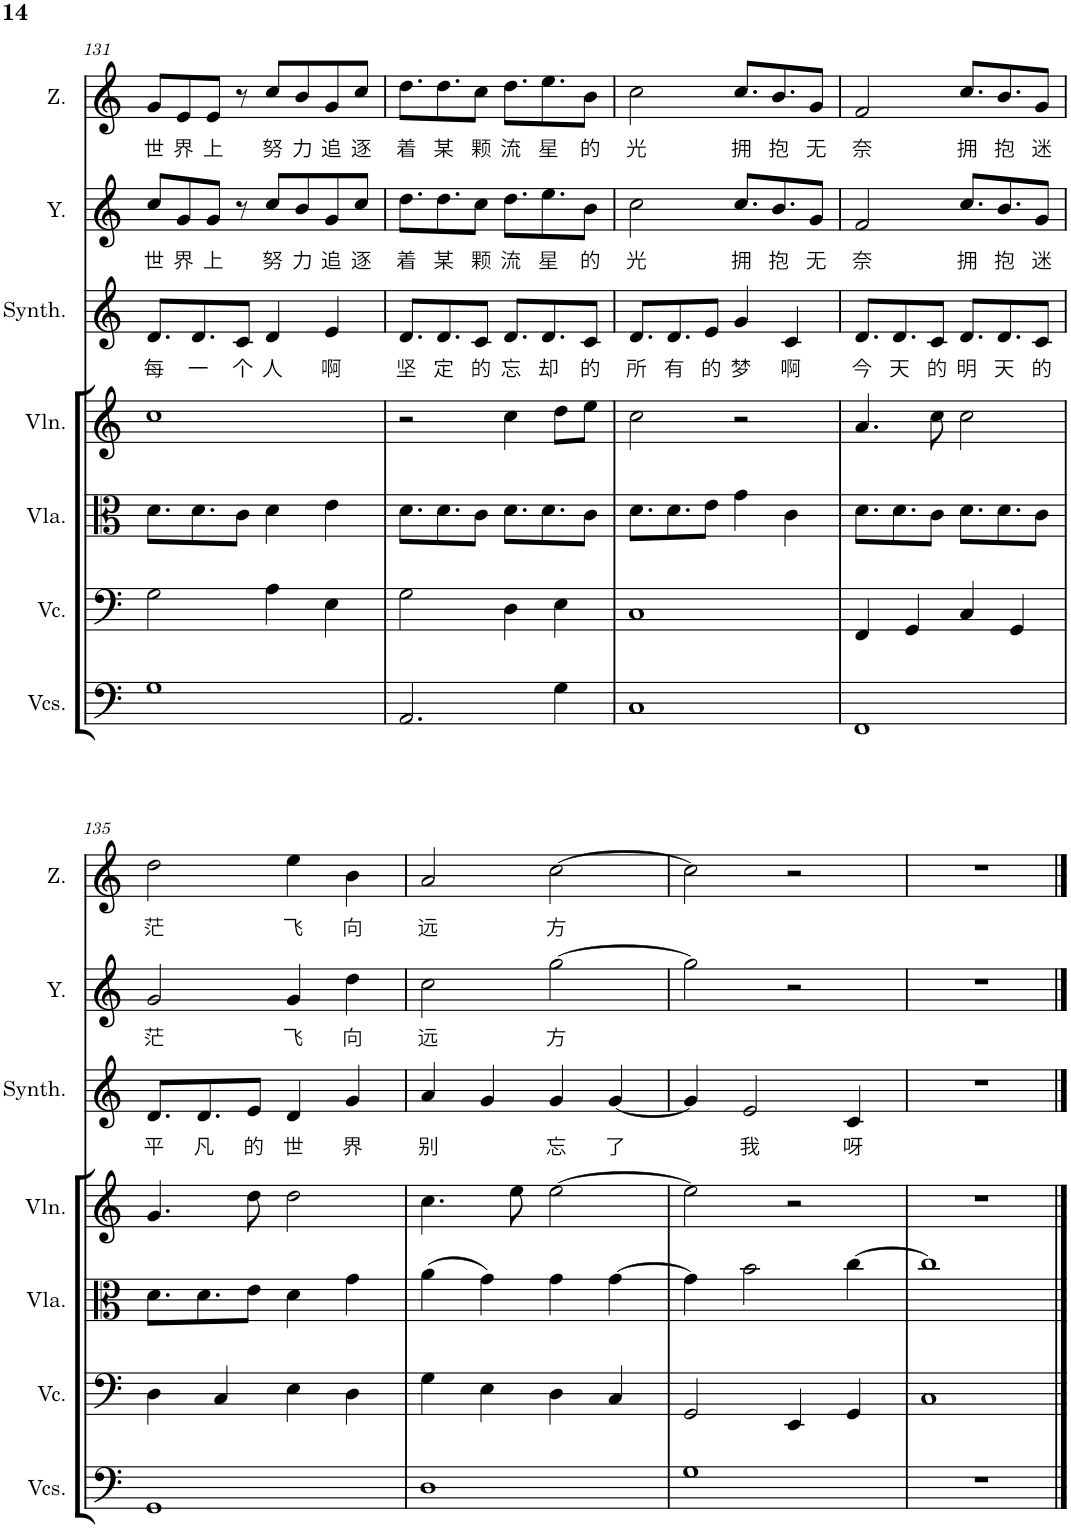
**kern	**kern	**kern	**kern	**kern	**text	**kern	**text	**kern	**text
*part7	*part6	*part5	*part4	*part3	*part3	*part2	*part2	*part1	*part1
*staff7	*staff6	*staff5	*staff4	*staff3	*staff3	*staff2	*staff2	*staff1	*staff1
*I"乐队大提琴	*I"大提琴	*I"中提琴	*I"小提琴	*I"合唱	*	*I"殷间	*	*I"周聿	*
!!LO:PB:g=z
*clefF4	*clefF4	*clefC3	*clefG2	*clefG2	*	*clefG2	*	*clefG2	*
*k[]	*k[]	*k[]	*k[]	*k[]	*	*k[]	*	*k[]	*
*M4/4	*M4/4	*M4/4	*M4/4	*M4/4	*	*M4/4	*	*M4/4	*
=131	=131	=131	=131	=131	=131	=131	=131	=131	=131
!	!	!	!	!	!LO:LY:b	!	!LO:LY:b	!	!LO:LY:b
1G	2G\	8.d\L	1cc	8.d/L	每	8cc/L	世	8g/L	世
!	!	!	!	!	!	!	!LO:LY:b	!	!LO:LY:b
.	.	.	.	.	.	8g/	界	8e/	界
!	!	!	!	!	!LO:LY:b	!	!	!	!
.	.	8.d\	.	8.d/	一	.	.	.	.
!	!	!	!	!	!	!	!LO:LY:b	!	!LO:LY:b
.	.	.	.	.	.	8g/J	上	8e/J	上
!	!	!	!	!	!LO:LY:b	!	!	!	!
.	.	8c\J	.	8c/J	个	8r	.	8r	.
!	!	!	!	!	!LO:LY:b	!	!LO:LY:b	!	!LO:LY:b
.	4A\	4d\	.	4d/	人	8cc/L	努	8cc/L	努
!	!	!	!	!	!	!	!LO:LY:b	!	!LO:LY:b
.	.	.	.	.	.	8b/	力	8b/	力
!	!	!	!	!	!LO:LY:b	!	!LO:LY:b	!	!LO:LY:b
.	4E\	4e\	.	4e/	啊	8g/	追	8g/	追
!	!	!	!	!	!	!	!LO:LY:b	!	!LO:LY:b
.	.	.	.	.	.	8cc/J	逐	8cc/J	逐
=132	=132	=132	=132	=132	=132	=132	=132	=132	=132
!	!	!	!	!	!LO:LY:b	!	!LO:LY:b	!	!LO:LY:b
2.AA/	2G\	8.d\L	2r	8.d/L	坚	8.dd\L	着	8.dd\L	着
!	!	!	!	!	!LO:LY:b	!	!LO:LY:b	!	!LO:LY:b
.	.	8.d\	.	8.d/	定	8.dd\	某	8.dd\	某
!	!	!	!	!	!LO:LY:b	!	!LO:LY:b	!	!LO:LY:b
.	.	8c\J	.	8c/J	的	8cc\J	颗	8cc\J	颗
!	!	!	!	!	!LO:LY:b	!	!LO:LY:b	!	!LO:LY:b
.	4D\	8.d\L	4cc\	8.d/L	忘	8.dd\L	流	8.dd\L	流
!	!	!	!	!	!LO:LY:b	!	!LO:LY:b	!	!LO:LY:b
.	.	8.d\	.	8.d/	却	8.ee\	星	8.ee\	星
4G\	4E\	.	8dd\L	.	.	.	.	.	.
!	!	!	!	!	!LO:LY:b	!	!LO:LY:b	!	!LO:LY:b
.	.	8c\J	8ee\J	8c/J	的	8b\J	的	8b\J	的
=133	=133	=133	=133	=133	=133	=133	=133	=133	=133
!	!	!	!	!	!LO:LY:b	!	!LO:LY:b	!	!LO:LY:b
1C	1C	8.d\L	2cc\	8.d/L	所	2cc\	光	2cc\	光
!	!	!	!	!	!LO:LY:b	!	!	!	!
.	.	8.d\	.	8.d/	有	.	.	.	.
!	!	!	!	!	!LO:LY:b	!	!	!	!
.	.	8e\J	.	8e/J	的	.	.	.	.
!	!	!	!	!	!LO:LY:b	!	!LO:LY:b	!	!LO:LY:b
.	.	4g\	2r	4g/	梦	8.cc/L	拥	8.cc/L	拥
!	!	!	!	!	!	!	!LO:LY:b	!	!LO:LY:b
.	.	.	.	.	.	8.b/	抱	8.b/	抱
!	!	!	!	!	!LO:LY:b	!	!	!	!
.	.	4c\	.	4c/	啊	.	.	.	.
!	!	!	!	!	!	!	!LO:LY:b	!	!LO:LY:b
.	.	.	.	.	.	8g/J	无	8g/J	无
=134	=134	=134	=134	=134	=134	=134	=134	=134	=134
!	!	!	!	!	!LO:LY:b	!	!LO:LY:b	!	!LO:LY:b
1FF	4FF/	8.d\L	4.a/	8.d/L	今	2f/	奈	2f/	奈
!	!	!	!	!	!LO:LY:b	!	!	!	!
.	.	8.d\	.	8.d/	天	.	.	.	.
.	4GG/	.	.	.	.	.	.	.	.
!	!	!	!	!	!LO:LY:b	!	!	!	!
.	.	8c\J	8cc\	8c/J	的	.	.	.	.
!	!	!	!	!	!LO:LY:b	!	!LO:LY:b	!	!LO:LY:b
.	4C/	8.d\L	2cc\	8.d/L	明	8.cc/L	拥	8.cc/L	拥
!	!	!	!	!	!LO:LY:b	!	!LO:LY:b	!	!LO:LY:b
.	.	8.d\	.	8.d/	天	8.b/	抱	8.b/	抱
.	4GG/	.	.	.	.	.	.	.	.
!	!	!	!	!	!LO:LY:b	!	!LO:LY:b	!	!LO:LY:b
.	.	8c\J	.	8c/J	的	8g/J	迷	8g/J	迷
!!LO:LB:g=z
=135	=135	=135	=135	=135	=135	=135	=135	=135	=135
!	!	!	!	!	!LO:LY:b	!	!LO:LY:b	!	!LO:LY:b
1GG	4D\	8.d\L	4.g/	8.d/L	平	2g/	茫	2dd\	茫
!	!	!	!	!	!LO:LY:b	!	!	!	!
.	.	8.d\	.	8.d/	凡	.	.	.	.
.	4C/	.	.	.	.	.	.	.	.
!	!	!	!	!	!LO:LY:b	!	!	!	!
.	.	8e\J	8dd\	8e/J	的	.	.	.	.
!	!	!	!	!	!LO:LY:b	!	!LO:LY:b	!	!LO:LY:b
.	4E\	4d\	2dd\	4d/	世	4g/	飞	4ee\	飞
!	!	!	!	!	!LO:LY:b	!	!LO:LY:b	!	!LO:LY:b
.	4D\	4g\	.	4g/	界	4dd\	向	4b\	向
=136	=136	=136	=136	=136	=136	=136	=136	=136	=136
!	!	!	!	!	!LO:LY:b	!	!LO:LY:b	!	!LO:LY:b
1D	4G\	(4a\	4.cc\	4a/	别	2cc\	远	2a/	远
.	4E\	4g\)	.	4g/	.	.	.	.	.
.	.	.	8ee\	.	.	.	.	.	.
!	!	!	!	!	!LO:LY:b	!	!LO:LY:b	!	!LO:LY:b
.	4D\	4g\	[2ee\	4g/	忘	[2gg\	方	[2cc\	方
!	!	!	!	!	!LO:LY:b	!	!	!	!
.	4C/	[4g\	.	[4g/	了	.	.	.	.
=137	=137	=137	=137	=137	=137	=137	=137	=137	=137
1G	2GG/	4g\]	2ee\]	4g/]	.	2gg\]	.	2cc\]	.
!	!	!	!	!	!LO:LY:b	!	!	!	!
.	.	2b\	.	2e/	我	.	.	.	.
.	4EE/	.	2r	.	.	2r	.	2r	.
!	!	!	!	!	!LO:LY:b	!	!	!	!
.	4GG/	[4cc\	.	4c/	呀	.	.	.	.
=138	=138	=138	=138	=138	=138	=138	=138	=138	=138
1r	1C	1cc]	1r	1r	.	1r	.	1r	.
==	==	==	==	==	==	==	==	==	==
*-	*-	*-	*-	*-	*-	*-	*-	*-	*-
